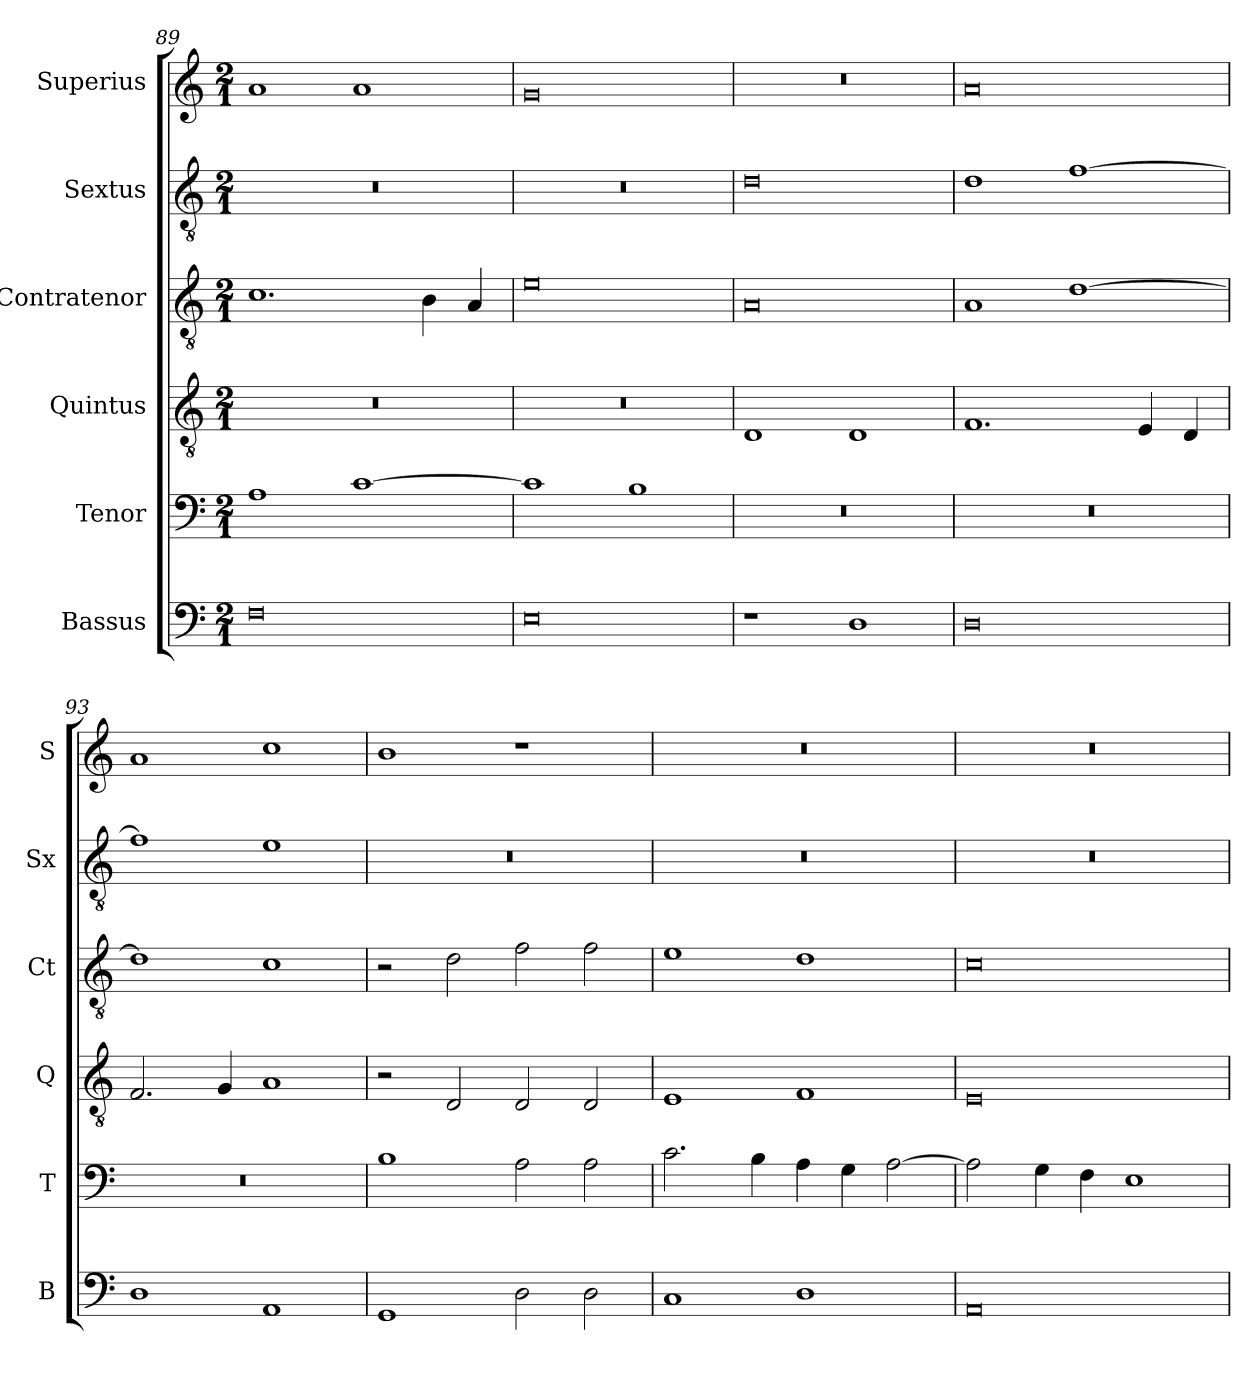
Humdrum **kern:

**kern	**kern	**kern	**kern	**kern	**kern
*part6	*part5	*part4	*part3	*part2	*part1
*staff6	*staff5	*staff4	*staff3	*staff2	*staff1
*I"Bassus	*I"Tenor	*I"Quintus	*I"Contratenor	*I"Sextus	*I"Superius
*I'B	*I'T	*I'Q	*I'Ct	*I'Sx	*I'S
*clefF4	*clefF4	*clefGv2	*clefGv2	*clefGv2	*clefG2
*k[]	*k[]	*k[]	*k[]	*k[]	*k[]
*M2/1	*M2/1	*M2/1	*M2/1	*M2/1	*M2/1
=89	=89	=89	=89	=89	=89
0F	1A	0r	1.c	0r	1a
.	[1c	.	.	.	1a
.	.	.	4B\	.	.
.	.	.	4A/	.	.
=90	=90	=90	=90	=90	=90
0E	1c]	0r	0e	0r	0g
.	1B	.	.	.	.
=91	=91	=91	=91	=91	=91
1r	0r	1D	0A	0d	0r
1D	.	1D	.	.	.
=92	=92	=92	=92	=92	=92
0D	0r	1.F	1A	1d	0a
.	.	.	[1d	[1f	.
.	.	4E/	.	.	.
.	.	4D/	.	.	.
=93	=93	=93	=93	=93	=93
1D	0r	2.F/	1d]	1f]	1a
.	.	4G/	.	.	.
1AA	.	1A	1c	1e	1cc
=94	=94	=94	=94	=94	=94
1GG	1B	2r	2r	0r	1b
.	.	2D/	2d\	.	.
2D\	2A\	2D/	2f\	.	1r
2D\	2A\	2D/	2f\	.	.
=95	=95	=95	=95	=95	=95
1C	2.c\	1E	1e	0r	0r
.	4B\	.	.	.	.
1D	4A\	1F	1d	.	.
.	4G\	.	.	.	.
.	[2A\	.	.	.	.
=96	=96	=96	=96	=96	=96
0AA	2A\]	0E	0c	0r	0r
.	4G\	.	.	.	.
.	4F\	.	.	.	.
.	1E	.	.	.	.
=	=	=	=	=	=
*-	*-	*-	*-	*-	*-
